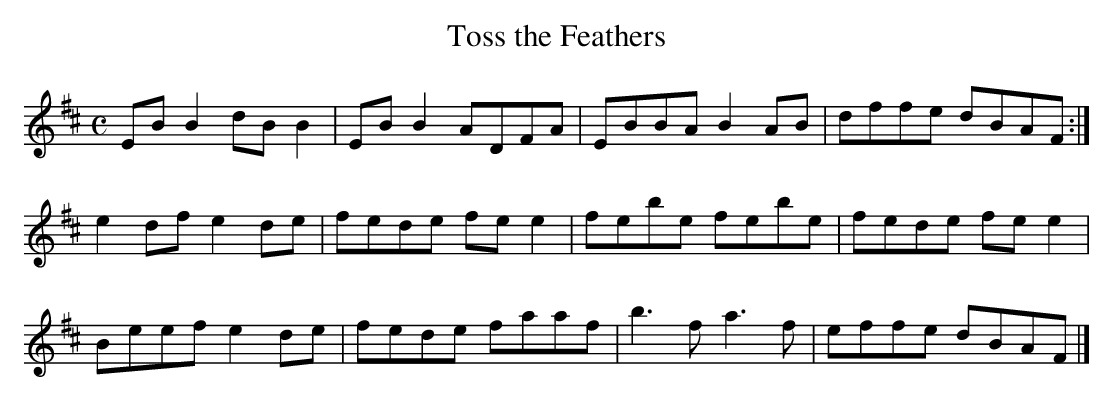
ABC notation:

X:1
T:Toss the Feathers
M:C
L:1/8
K:E Dorian
EBB2 dBB2|EBB2 ADFA|EBBA B2AB|dffe dBAF:|!
e2df e2de|fede fee2|febe febe|fede fee2|!
Beef e2de|fede faaf|b3f a3f|effe dBAF|]!
